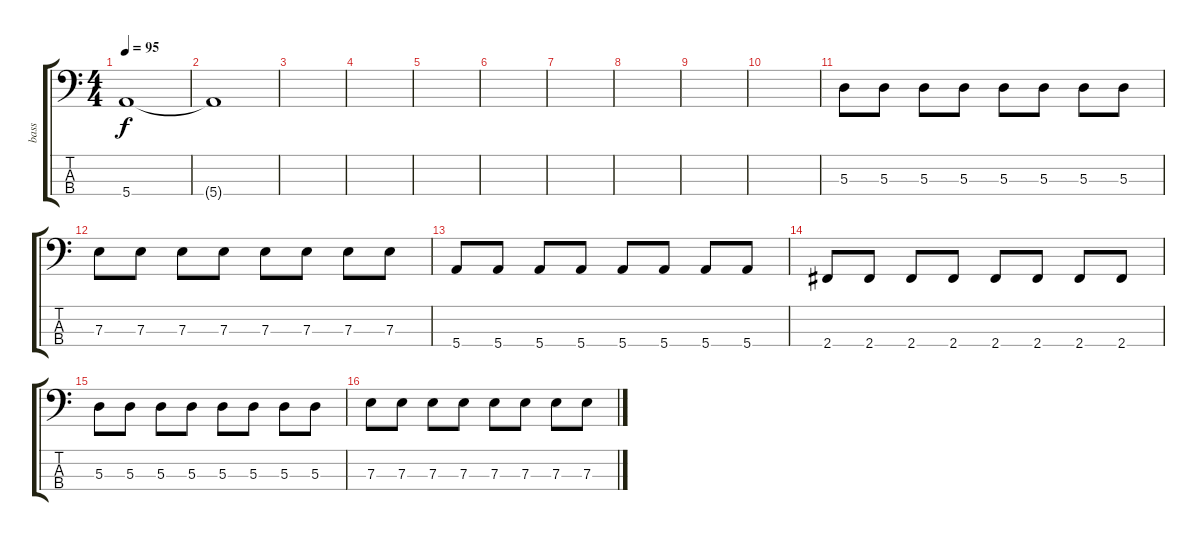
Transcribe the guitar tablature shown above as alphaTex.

\track ("bass" "bass") {instrument electricbassfinger}
\staff {score tabs}
\tuning (G2 D2 A1 E1) {hide}
\ts (4 4)
\tempo 95
\clef f4
\ks c
5.4.1{dy f} |
5.4{t}.1 |
|
|
|
|
|
|
|
|
5.3.8 5.3.8 5.3.8 5.3.8 5.3.8 5.3.8 5.3.8 5.3.8 |
7.3.8 7.3.8 7.3.8 7.3.8 7.3.8 7.3.8 7.3.8 7.3.8 |
5.4.8 5.4.8 5.4.8 5.4.8 5.4.8 5.4.8 5.4.8 5.4.8 |
2.4.8 2.4.8 2.4.8 2.4.8 2.4.8 2.4.8 2.4.8 2.4.8 |
5.3.8 5.3.8 5.3.8 5.3.8 5.3.8 5.3.8 5.3.8 5.3.8 |
7.3.8 7.3.8 7.3.8 7.3.8 7.3.8 7.3.8 7.3.8 7.3.8
